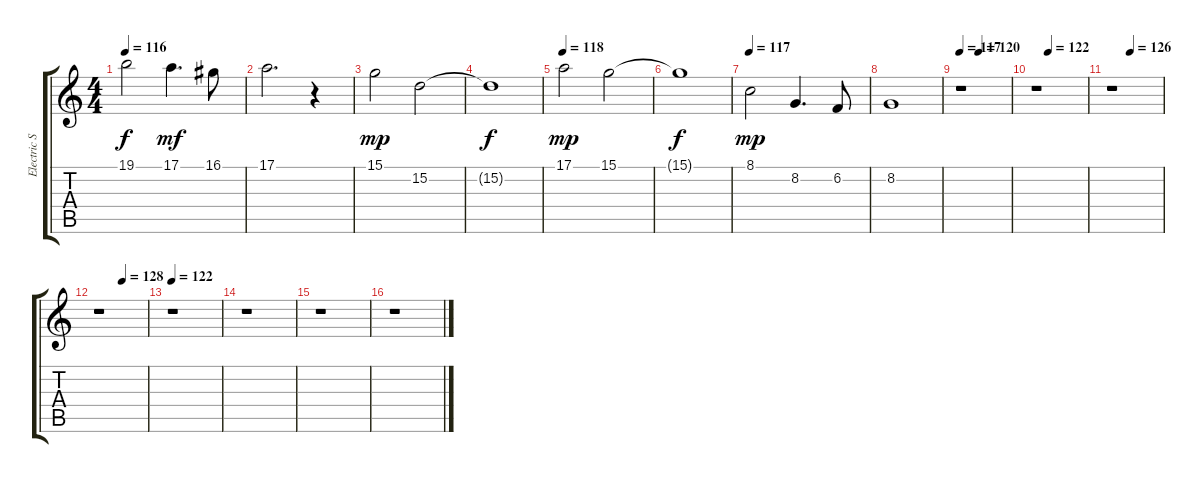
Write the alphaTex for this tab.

\track ("Electric Sitar and Flute" "Electric S") {instrument cello}
\staff {score tabs}
\tuning (E4 B3 G3 D3 A2 E2) {hide}
\ts (4 4)
\tempo 116
\clef g2
\ks c
19.1{t}.2{dy f} 17.1.4{d dy mf} 16.1.8 |
17.1.2{d} r.4 |
15.1.2{dy mp} 15.2.2 |
15.2{t}.1{dy f} |
\tempo 118
17.1.2{dy mp} 15.1.2 |
15.1{t}.1{dy f} |
\tempo 117
8.1.2{dy mp} 8.2.4{d} 6.2.8 |
8.2.1 |
\tempo 117
\tempo (120 0.375)
r.1 |
\tempo (122 0.25)
r.1 |
\tempo (126 0.375)
r.1 |
\tempo (128 0.5)
r.1 |
\tempo 122
r.1 |
r.1 |
r.1 |
r.1
